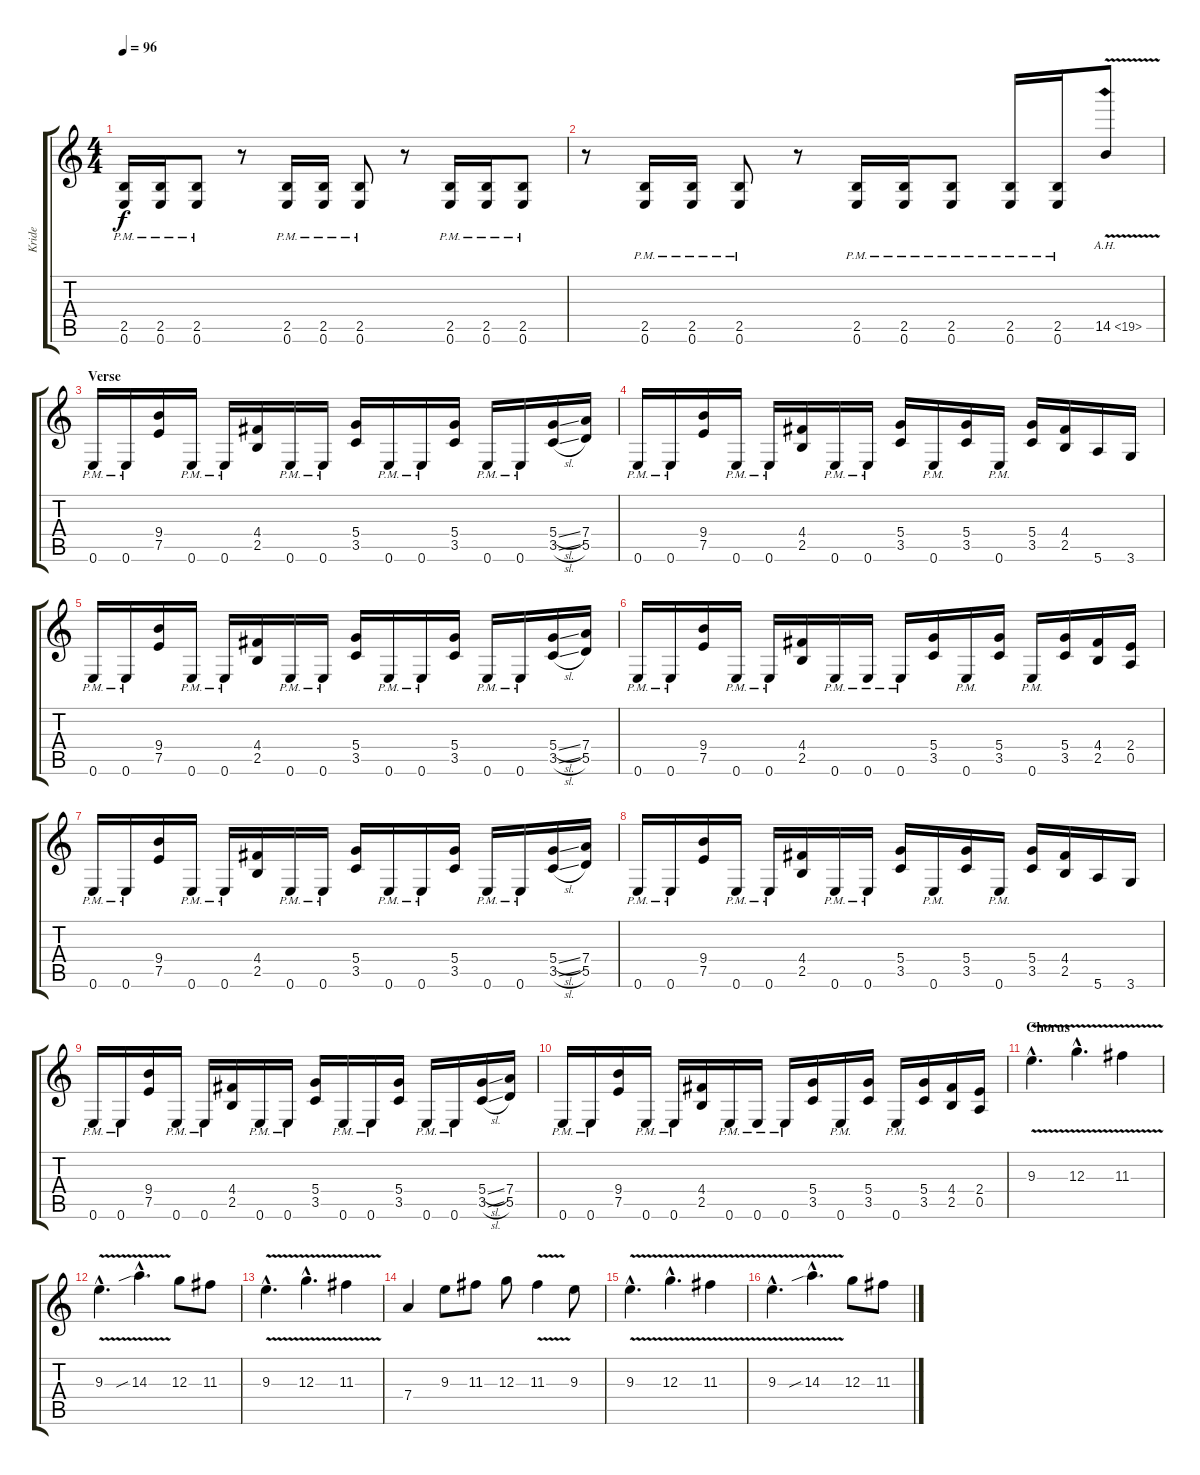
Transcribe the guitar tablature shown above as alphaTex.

\track ("Kride" "Kride") {instrument distortionguitar}
\staff {score tabs}
\tuning (E4 B3 G3 D3 A2 E2) {hide}
\ts (4 4)
\tempo 96
\clef g2
\ks c
(2.5{pm} 0.6{pm}).16{dy f} (2.5{pm} 0.6{pm}).16 (2.5{pm} 0.6{pm}).8 r.8 (2.5{pm} 0.6{pm}).16 (2.5{pm} 0.6{pm}).16 (2.5{pm} 0.6{pm}).8 r.8 (2.5{pm} 0.6{pm}).16 (2.5{pm} 0.6{pm}).16 (2.5{pm} 0.6{pm}).8 |
r.8 (2.5{pm} 0.6{pm}).16 (2.5{pm} 0.6{pm}).16 (2.5{pm} 0.6{pm}).8 r.8 (2.5{pm} 0.6{pm}).16 (2.5{pm} 0.6).16 (2.5{pm} 0.6{pm}).8 (2.5{pm} 0.6{pm}).16 (2.5{pm} 0.6{pm}).16 14.5{ah 5 v}.8 |
\section ("" "Verse")
0.6{pm}.16 0.6{pm}.16 (9.4 7.5).16 0.6{pm}.16 0.6{pm}.16 (4.4 2.5).16 0.6{pm}.16 0.6{pm}.16 (5.4 3.5).16 0.6{pm}.16 0.6{pm}.16 (5.4 3.5).16 0.6{pm}.16 0.6{pm}.16 (5.4{sl} 3.5{sl}).16 (7.4 5.5).16 |
0.6{pm}.16 0.6{pm}.16 (9.4 7.5).16 0.6{pm}.16 0.6{pm}.16 (4.4 2.5).16 0.6{pm}.16 0.6{pm}.16 (5.4 3.5).16 0.6{pm}.16 (5.4 3.5).16 0.6{pm}.16 (5.4 3.5).16 (4.4 2.5).16 5.6.16 3.6.16 |
0.6{pm}.16 0.6{pm}.16 (9.4 7.5).16 0.6{pm}.16 0.6{pm}.16 (4.4 2.5).16 0.6{pm}.16 0.6{pm}.16 (5.4 3.5).16 0.6{pm}.16 0.6{pm}.16 (5.4 3.5).16 0.6{pm}.16 0.6{pm}.16 (5.4{sl} 3.5{sl}).16 (7.4 5.5).16 |
0.6{pm}.16 0.6{pm}.16 (9.4 7.5).16 0.6{pm}.16 0.6{pm}.16 (4.4 2.5).16 0.6{pm}.16 0.6{pm}.16 0.6{pm}.16 (5.4 3.5).16 0.6{pm}.16 (5.4 3.5).16 0.6{pm}.16 (5.4 3.5).16 (4.4 2.5).16 (2.4 0.5).16 |
0.6{pm}.16 0.6{pm}.16 (9.4 7.5).16 0.6{pm}.16 0.6{pm}.16 (4.4 2.5).16 0.6{pm}.16 0.6{pm}.16 (5.4 3.5).16 0.6{pm}.16 0.6{pm}.16 (5.4 3.5).16 0.6{pm}.16 0.6{pm}.16 (5.4{sl} 3.5{sl}).16 (7.4 5.5).16 |
0.6{pm}.16 0.6{pm}.16 (9.4 7.5).16 0.6{pm}.16 0.6{pm}.16 (4.4 2.5).16 0.6{pm}.16 0.6{pm}.16 (5.4 3.5).16 0.6{pm}.16 (5.4 3.5).16 0.6{pm}.16 (5.4 3.5).16 (4.4 2.5).16 5.6.16 3.6.16 |
0.6{pm}.16 0.6{pm}.16 (9.4 7.5).16 0.6{pm}.16 0.6{pm}.16 (4.4 2.5).16 0.6{pm}.16 0.6{pm}.16 (5.4 3.5).16 0.6{pm}.16 0.6{pm}.16 (5.4 3.5).16 0.6{pm}.16 0.6{pm}.16 (5.4{sl} 3.5{sl}).16 (7.4 5.5).16 |
0.6{pm}.16 0.6{pm}.16 (9.4 7.5).16 0.6{pm}.16 0.6{pm}.16 (4.4 2.5).16 0.6{pm}.16 0.6{pm}.16 0.6{pm}.16 (5.4 3.5).16 0.6{pm}.16 (5.4 3.5).16 0.6{pm}.16 (5.4 3.5).16 (4.4 2.5).16 (2.4 0.5).16 |
\section ("" "Chorus")
9.3{v hac}.4{d} 12.3{v hac}.4{d} 11.3{v}.4 |
9.3{v hac}.4{d} 14.3{v sib hac}.4{d} 12.3.8 11.3.8 |
9.3{v hac}.4{d} 12.3{v hac}.4{d} 11.3{v}.4 |
7.4.4 9.3.8 11.3.8 12.3.8 11.3{v}.4 9.3.8 |
9.3{v hac}.4{d} 12.3{v hac}.4{d} 11.3{v}.4 |
9.3{v hac}.4{d} 14.3{v sib hac}.4{d} 12.3.8 11.3.8
